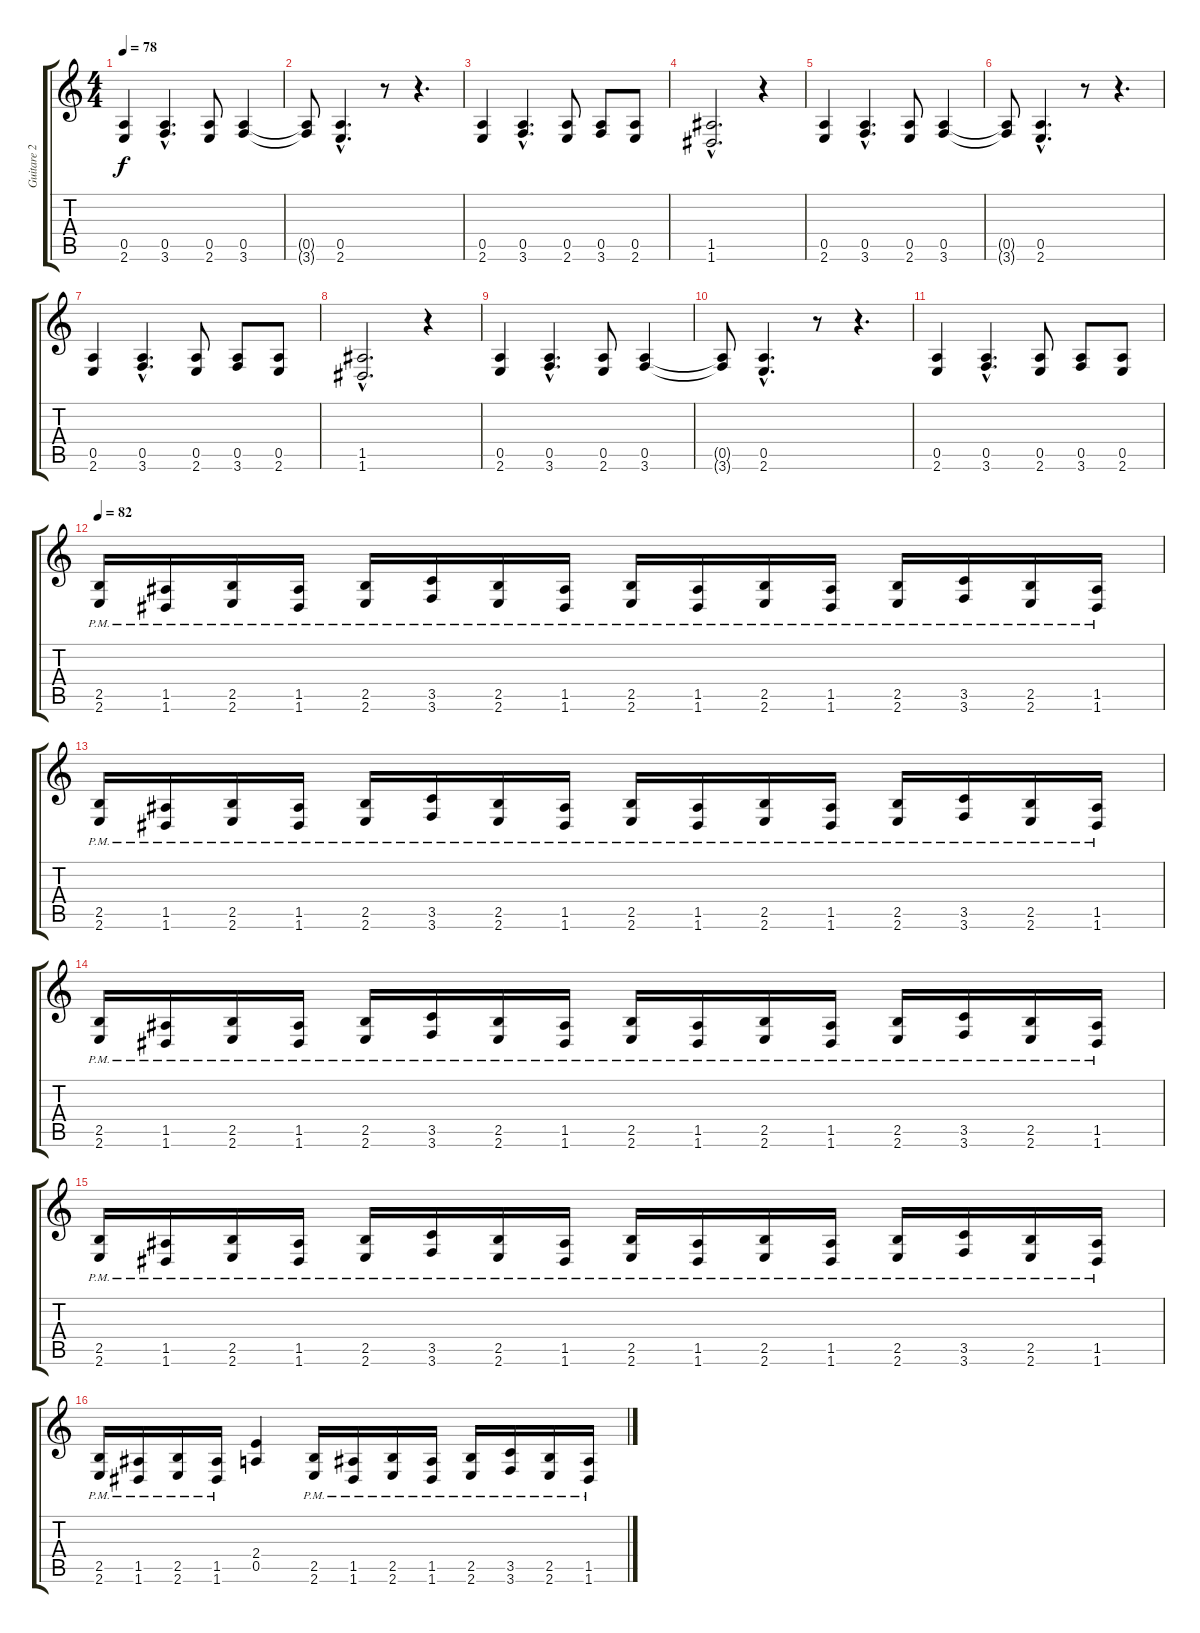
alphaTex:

\track ("Guitare 2" "Guitare 2") {instrument distortionguitar}
\staff {score tabs}
\tuning (E4 B3 G3 D3 A2 D2) {hide}
\ts (4 4)
\tempo 78
\clef g2
\ks c
(0.5 2.6).4{dy f} (0.5{hac} 3.6{hac}).4{d} (0.5 2.6).8 (0.5 3.6).4 |
(0.5{t} 3.6{t}).8 (0.5{hac} 2.6{hac}).4{d} r.8 r.4{d} |
(0.5 2.6).4 (0.5{hac} 3.6{hac}).4{d} (0.5 2.6).8 (0.5 3.6).8 (0.5 2.6).8 |
(1.5{hac} 1.6{hac}).2{d} r.4 |
(0.5 2.6).4 (0.5{hac} 3.6{hac}).4{d} (0.5 2.6).8 (0.5 3.6).4 |
(0.5{t} 3.6{t}).8 (0.5{hac} 2.6{hac}).4{d} r.8 r.4{d} |
(0.5 2.6).4 (0.5{hac} 3.6{hac}).4{d} (0.5 2.6).8 (0.5 3.6).8 (0.5 2.6).8 |
(1.5{hac} 1.6{hac}).2{d} r.4 |
(0.5 2.6).4 (0.5{hac} 3.6{hac}).4{d} (0.5 2.6).8 (0.5 3.6).4 |
(0.5{t} 3.6{t}).8 (0.5{hac} 2.6{hac}).4{d} r.8 r.4{d} |
(0.5 2.6).4 (0.5{hac} 3.6{hac}).4{d} (0.5 2.6).8 (0.5 3.6).8 (0.5 2.6).8 |
\tempo 82
(2.5 2.6{pm}).16{volume 9 balance 0} (1.5 1.6{pm}).16 (2.5 2.6{pm}).16 (1.5 1.6{pm}).16 (2.5 2.6{pm}).16 (3.5 3.6{pm}).16 (2.5 2.6{pm}).16 (1.5 1.6{pm}).16 (2.5 2.6{pm}).16 (1.5 1.6{pm}).16 (2.5 2.6{pm}).16 (1.5 1.6{pm}).16 (2.5 2.6{pm}).16 (3.5 3.6{pm}).16 (2.5 2.6{pm}).16 (1.5 1.6{pm}).16 |
(2.5 2.6{pm}).16 (1.5 1.6{pm}).16 (2.5 2.6{pm}).16 (1.5 1.6{pm}).16 (2.5 2.6{pm}).16 (3.5 3.6{pm}).16 (2.5 2.6{pm}).16 (1.5 1.6{pm}).16 (2.5 2.6{pm}).16 (1.5 1.6{pm}).16 (2.5 2.6{pm}).16 (1.5 1.6{pm}).16 (2.5 2.6{pm}).16 (3.5 3.6{pm}).16 (2.5 2.6{pm}).16 (1.5 1.6{pm}).16 |
(2.5{pm} 2.6{pm}).16{volume 11 balance 8} (1.5{pm} 1.6{pm}).16 (2.5{pm} 2.6{pm}).16 (1.5{pm} 1.6{pm}).16 (2.5{pm} 2.6{pm}).16 (3.5{pm} 3.6{pm}).16 (2.5{pm} 2.6{pm}).16 (1.5 1.6{pm}).16 (2.5 2.6{pm}).16 (1.5 1.6{pm}).16 (2.5 2.6{pm}).16 (1.5 1.6{pm}).16 (2.5 2.6{pm}).16 (3.5 3.6{pm}).16 (2.5 2.6{pm}).16 (1.5 1.6{pm}).16 |
(2.5{pm} 2.6{pm}).16 (1.5{pm} 1.6{pm}).16 (2.5{pm} 2.6{pm}).16 (1.5{pm} 1.6{pm}).16 (2.5{pm} 2.6{pm}).16 (3.5{pm} 3.6{pm}).16 (2.5{pm} 2.6{pm}).16 (1.5 1.6{pm}).16 (2.5 2.6{pm}).16 (1.5 1.6{pm}).16 (2.5 2.6{pm}).16 (1.5 1.6{pm}).16 (2.5 2.6{pm}).16 (3.5 3.6{pm}).16 (2.5 2.6{pm}).16 (1.5 1.6{pm}).16 |
(2.5 2.6{pm}).16 (1.5 1.6{pm}).16 (2.5 2.6{pm}).16 (1.5 1.6{pm}).16 (2.4 0.5).4 (2.5 2.6{pm}).16 (1.5 1.6{pm}).16 (2.5 2.6{pm}).16 (1.5 1.6{pm}).16 (2.5 2.6{pm}).16 (3.5 3.6{pm}).16 (2.5 2.6{pm}).16 (1.5 1.6{pm}).16
